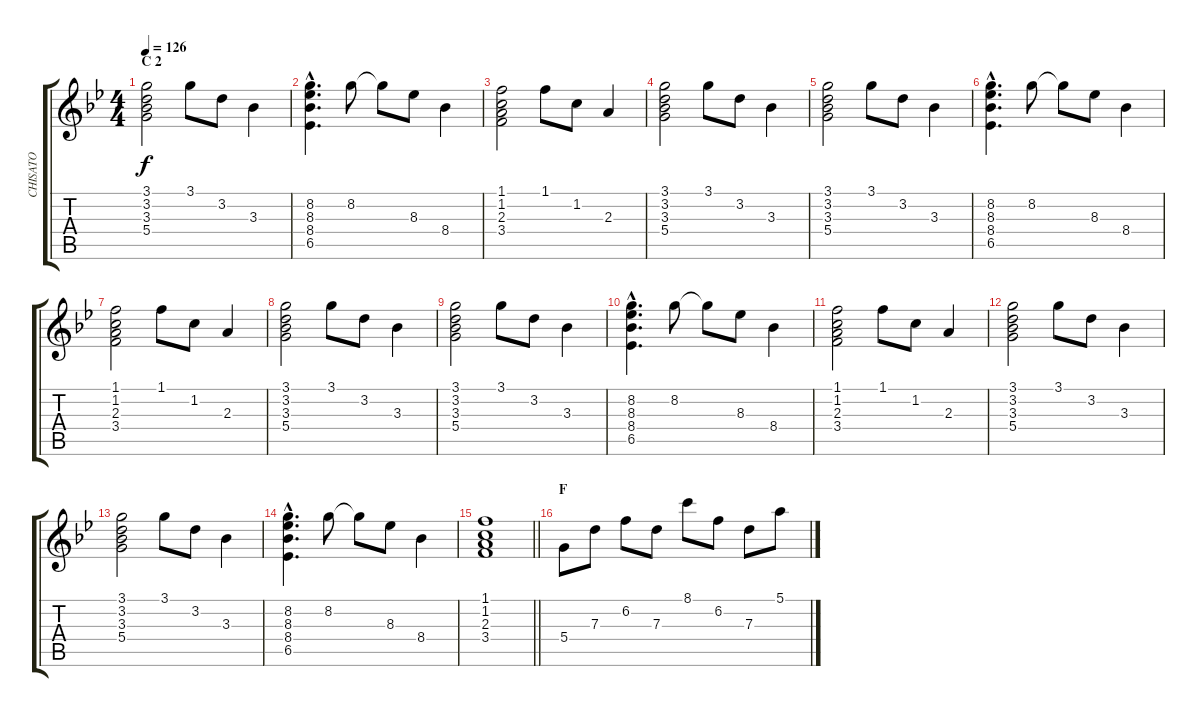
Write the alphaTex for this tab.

\track ("CHISATO" "CHISATO") {instrument electricguitarclean}
\staff {score tabs}
\tuning (E4 B3 G3 D3 A2 E2) {hide}
\ts (4 4)
\section ("" "C 2")
\tempo 126
\clef g2
\ks bb
(3.1 3.2 3.3 5.4).2{dy f volume 9 instrument electricguitarclean} 3.1.8 3.2.8 3.3.4 |
(8.2{hac} 8.3{hac} 8.4{hac} 6.5{hac}).4{d} 8.2.8 8.2{t}.8 8.3.8 8.4.4 |
(1.1 1.2 2.3 3.4).2 1.1.8 1.2.8 2.3.4 |
(3.1 3.2 3.3 5.4).2 3.1.8 3.2.8 3.3.4 |
(3.1 3.2 3.3 5.4).2{volume 9 instrument electricguitarclean} 3.1.8 3.2.8 3.3.4 |
(8.2{hac} 8.3{hac} 8.4{hac} 6.5{hac}).4{d} 8.2.8 8.2{t}.8 8.3.8 8.4.4 |
(1.1 1.2 2.3 3.4).2 1.1.8 1.2.8 2.3.4 |
(3.1 3.2 3.3 5.4).2 3.1.8 3.2.8 3.3.4 |
(3.1 3.2 3.3 5.4).2{volume 9 instrument electricguitarclean} 3.1.8 3.2.8 3.3.4 |
(8.2{hac} 8.3{hac} 8.4{hac} 6.5{hac}).4{d} 8.2.8 8.2{t}.8 8.3.8 8.4.4 |
(1.1 1.2 2.3 3.4).2 1.1.8 1.2.8 2.3.4 |
(3.1 3.2 3.3 5.4).2 3.1.8 3.2.8 3.3.4 |
(3.1 3.2 3.3 5.4).2{volume 9 instrument electricguitarclean} 3.1.8 3.2.8 3.3.4 |
(8.2{hac} 8.3{hac} 8.4{hac} 6.5{hac}).4{d} 8.2.8 8.2{t}.8 8.3.8 8.4.4 |
\barLineRight lightlight
(1.1 1.2 2.3 3.4).1 |
\section ("" "F")
5.4.8 7.3.8 6.2.8 7.3.8 8.1.8 6.2.8 7.3.8 5.1.8
